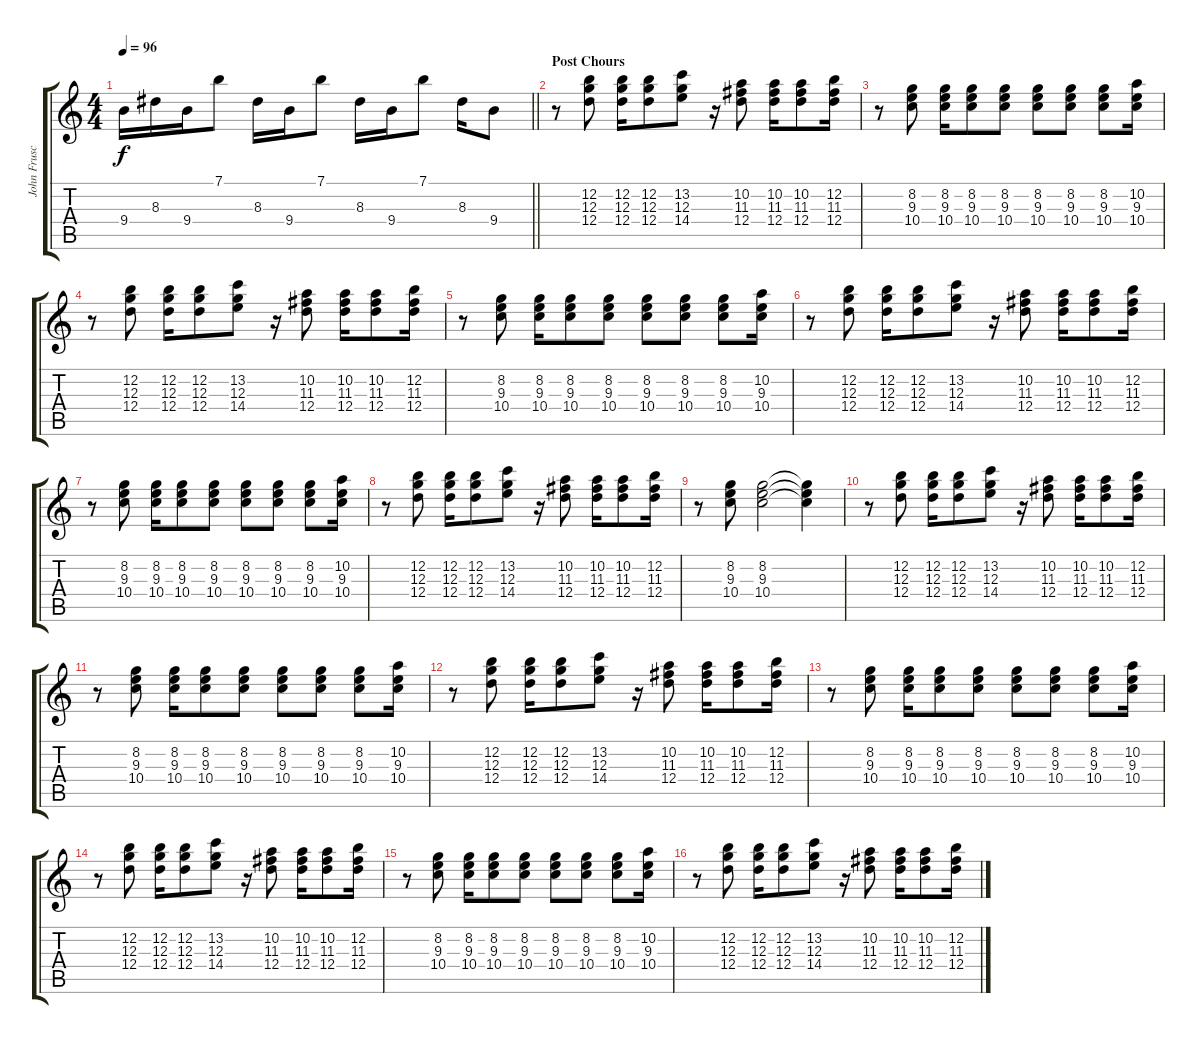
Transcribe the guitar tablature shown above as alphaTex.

\track ("John Frusciante (Rhythm)" "John Frusc") {instrument electricguitarclean}
\staff {score tabs}
\tuning (E4 B3 G3 D3 A2 E2) {hide}
\ts (4 4)
\tempo 96
\clef g2
\barLineRight lightlight
\ks c
9.4.16{dy f} 8.3.16 9.4.16 7.1.8 8.3.16 9.4.16 7.1.8 8.3.16 9.4.16 7.1.8 8.3.16 9.4.8 |
\section ("" "Post Chours")
r.8 (12.2 12.3 12.4).8 (12.2 12.3 12.4).16 (12.2 12.3 12.4).8 (13.2 12.3 14.4).8 r.16 (10.2 11.3 12.4).8 (10.2 11.3 12.4).16 (10.2 11.3 12.4).8 (12.2 11.3 12.4).16 |
r.8 (8.2 9.3 10.4).8 (8.2 9.3 10.4).16 (8.2 9.3 10.4).8 (8.2 9.3 10.4).8 (8.2 9.3 10.4).8 (8.2 9.3 10.4).8 (8.2 9.3 10.4).8 (10.2 9.3 10.4).16 |
r.8 (12.2 12.3 12.4).8 (12.2 12.3 12.4).16 (12.2 12.3 12.4).8 (13.2 12.3 14.4).8 r.16 (10.2 11.3 12.4).8 (10.2 11.3 12.4).16 (10.2 11.3 12.4).8 (12.2 11.3 12.4).16 |
r.8 (8.2 9.3 10.4).8 (8.2 9.3 10.4).16 (8.2 9.3 10.4).8 (8.2 9.3 10.4).8 (8.2 9.3 10.4).8 (8.2 9.3 10.4).8 (8.2 9.3 10.4).8 (10.2 9.3 10.4).16 |
r.8 (12.2 12.3 12.4).8 (12.2 12.3 12.4).16 (12.2 12.3 12.4).8 (13.2 12.3 14.4).8 r.16 (10.2 11.3 12.4).8 (10.2 11.3 12.4).16 (10.2 11.3 12.4).8 (12.2 11.3 12.4).16 |
r.8 (8.2 9.3 10.4).8 (8.2 9.3 10.4).16 (8.2 9.3 10.4).8 (8.2 9.3 10.4).8 (8.2 9.3 10.4).8 (8.2 9.3 10.4).8 (8.2 9.3 10.4).8 (10.2 9.3 10.4).16 |
r.8 (12.2 12.3 12.4).8 (12.2 12.3 12.4).16 (12.2 12.3 12.4).8 (13.2 12.3 14.4).8 r.16 (10.2 11.3 12.4).8 (10.2 11.3 12.4).16 (10.2 11.3 12.4).8 (12.2 11.3 12.4).16 |
r.8 (8.2 9.3 10.4).8 (8.2 9.3 10.4).2 (8.2{t} 9.3{t} 10.4{t}).4 |
r.8 (12.2 12.3 12.4).8 (12.2 12.3 12.4).16 (12.2 12.3 12.4).8 (13.2 12.3 14.4).8 r.16 (10.2 11.3 12.4).8 (10.2 11.3 12.4).16 (10.2 11.3 12.4).8 (12.2 11.3 12.4).16 |
r.8 (8.2 9.3 10.4).8 (8.2 9.3 10.4).16 (8.2 9.3 10.4).8 (8.2 9.3 10.4).8 (8.2 9.3 10.4).8 (8.2 9.3 10.4).8 (8.2 9.3 10.4).8 (10.2 9.3 10.4).16 |
r.8 (12.2 12.3 12.4).8 (12.2 12.3 12.4).16 (12.2 12.3 12.4).8 (13.2 12.3 14.4).8 r.16 (10.2 11.3 12.4).8 (10.2 11.3 12.4).16 (10.2 11.3 12.4).8 (12.2 11.3 12.4).16 |
r.8 (8.2 9.3 10.4).8 (8.2 9.3 10.4).16 (8.2 9.3 10.4).8 (8.2 9.3 10.4).8 (8.2 9.3 10.4).8 (8.2 9.3 10.4).8 (8.2 9.3 10.4).8 (10.2 9.3 10.4).16 |
r.8 (12.2 12.3 12.4).8 (12.2 12.3 12.4).16 (12.2 12.3 12.4).8 (13.2 12.3 14.4).8 r.16 (10.2 11.3 12.4).8 (10.2 11.3 12.4).16 (10.2 11.3 12.4).8 (12.2 11.3 12.4).16 |
r.8 (8.2 9.3 10.4).8 (8.2 9.3 10.4).16 (8.2 9.3 10.4).8 (8.2 9.3 10.4).8 (8.2 9.3 10.4).8 (8.2 9.3 10.4).8 (8.2 9.3 10.4).8 (10.2 9.3 10.4).16 |
r.8 (12.2 12.3 12.4).8 (12.2 12.3 12.4).16 (12.2 12.3 12.4).8 (13.2 12.3 14.4).8 r.16 (10.2 11.3 12.4).8 (10.2 11.3 12.4).16 (10.2 11.3 12.4).8 (12.2 11.3 12.4).16
